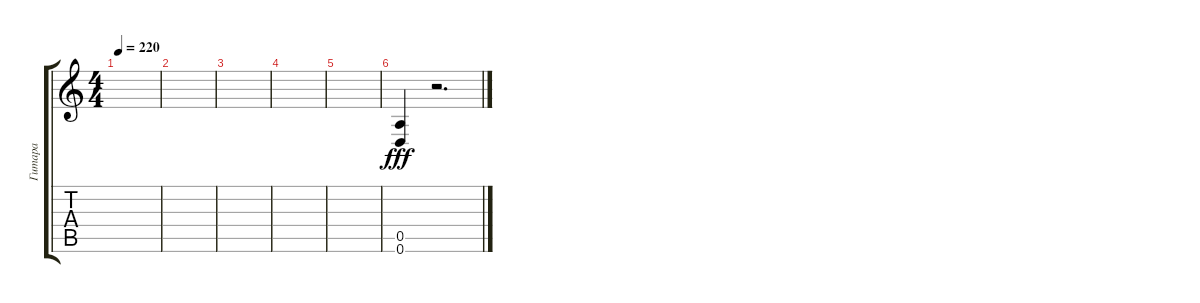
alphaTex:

\track ("Гитара" "Гитара") {instrument distortionguitar}
\staff {score tabs}
\tuning (E4 B3 G3 D3 A2 D2) {hide}
\ts (4 4)
\tempo 220
\clef g2
\ks c
|
|
|
|
|
(0.5 0.6).4{dy fff} r.2{d}
